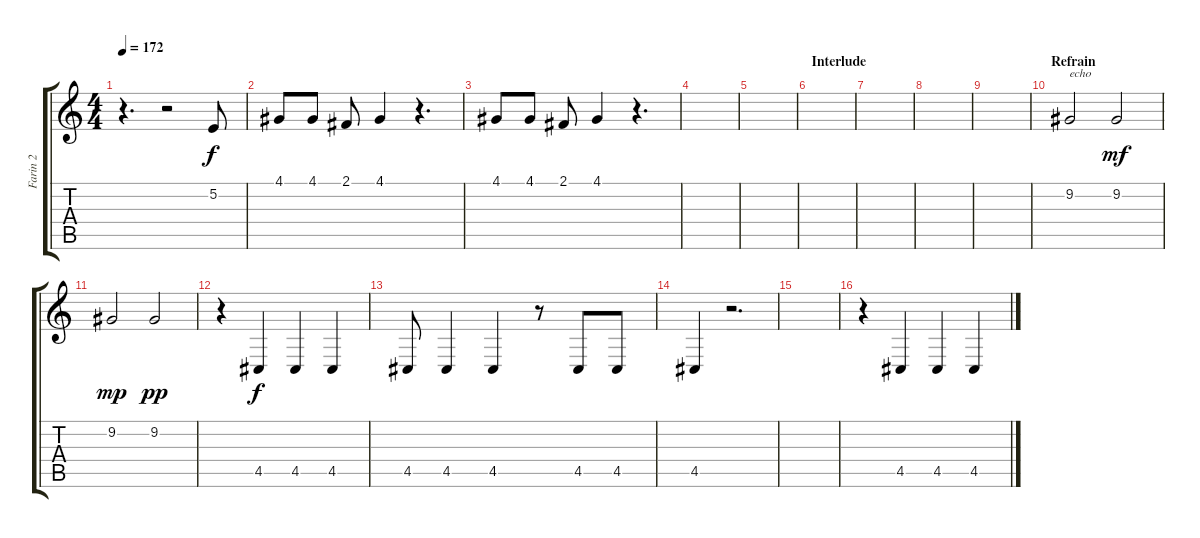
\track ("Farin 2" "Farin 2") {instrument tuba}
\staff {score tabs}
\tuning (E4 B3 G3 D3 A2 E2) {hide}
\ts (4 4)
\tempo 172
\clef g2
\ks c
r.4{d dy f} r.2 5.2.8 |
4.1.8 4.1.8 2.1.8 4.1.4 r.4{d} |
4.1.8 4.1.8 2.1.8 4.1.4 r.4{d} |
|
|
\section ("" "Interlude")
|
|
|
|
\section ("" "Refrain")
9.2.2{txt "echo" volume 8} 9.2.2{dy mf} |
9.2.2{dy mp} 9.2.2{dy pp} |
r.4 4.5.4{dy f volume 7} 4.5.4 4.5.4 |
4.5.8 4.5.4 4.5.4 r.8 4.5.8 4.5.8 |
4.5.4 r.2{d} |
|
r.4 4.5.4{volume 7} 4.5.4 4.5.4
